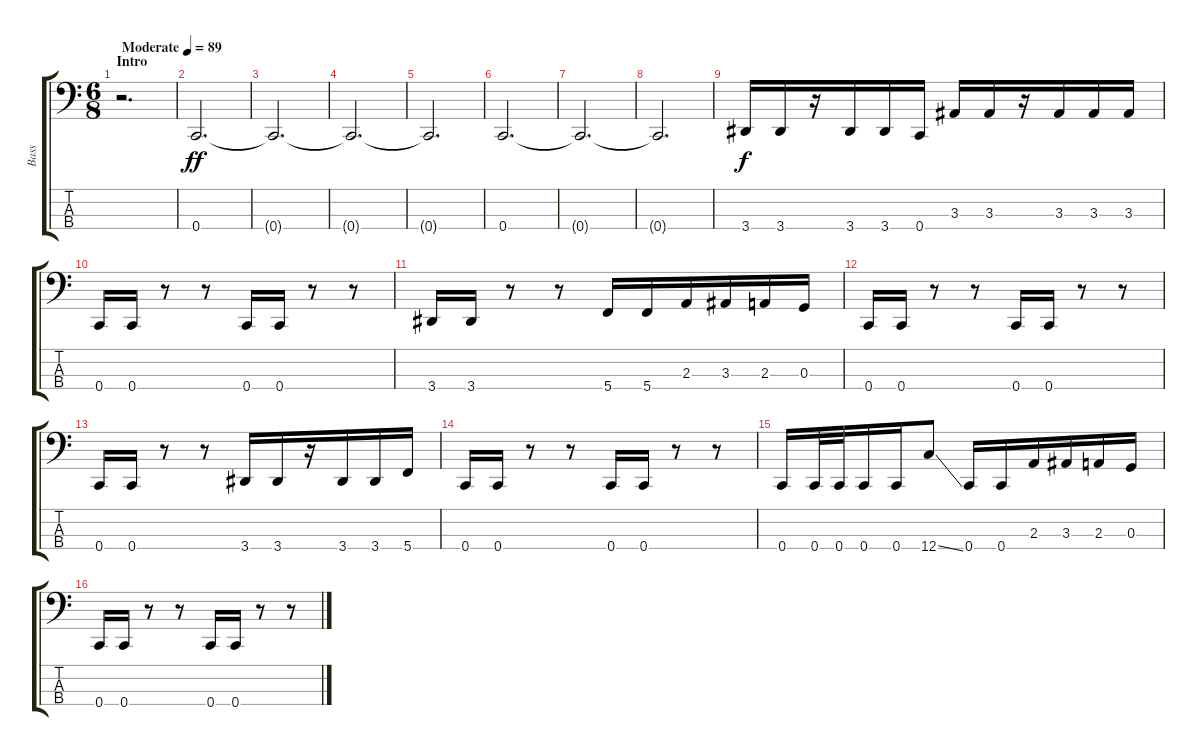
\track ("Bass" "Bass") {instrument electricbassfinger}
\staff {score tabs}
\tuning (F2 C2 G1 C1) {hide}
\ts (6 8)
\section ("" "Intro")
\tempo (89 "Moderate")
\clef f4
\ks c
r.2{d dy ff instrument electricbassfinger} |
0.4.2{d} |
0.4{t}.2{d} |
0.4{t}.2{d} |
0.4{t}.2{d} |
0.4.2{d} |
0.4{t}.2{d} |
0.4{t}.2{d} |
3.4.16{dy f} 3.4.16 r.16 3.4.16 3.4.16 0.4.16 3.3.16 3.3.16 r.16 3.3.16 3.3.16 3.3.16 |
0.4.16 0.4.16 r.8 r.8 0.4.16 0.4.16 r.8 r.8 |
3.4.16 3.4.16 r.8 r.8 5.4.16 5.4.16 2.3.16 3.3.16 2.3.16 0.3.16 |
0.4.16 0.4.16 r.8 r.8 0.4.16 0.4.16 r.8 r.8 |
0.4.16 0.4.16 r.8 r.8 3.4.16 3.4.16 r.16 3.4.16 3.4.16 5.4.16 |
0.4.16 0.4.16 r.8 r.8 0.4.16 0.4.16 r.8 r.8 |
0.4.16 0.4.32 0.4.32 0.4.16 0.4.16 12.4{ss}.8 0.4.16 0.4.16 2.3.16 3.3.16 2.3.16 0.3.16 |
0.4.16 0.4.16 r.8 r.8 0.4.16 0.4.16 r.8 r.8
